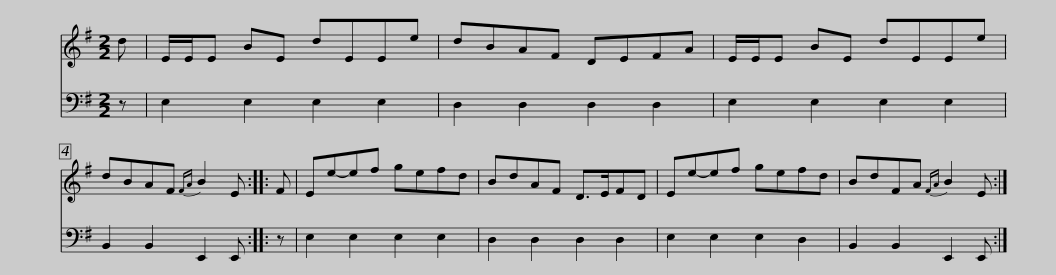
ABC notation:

X:1
%%score 1 2
L:1/8
M:2/2
I:linebreak $
K:Emin
V:1 treble
V:2 bass
V:1
 d | E/E/E BE dEEe | dBAF DEFA | E/E/E BE dEEe | dBAF{FA} B2 E :: %5
 F |$ Ee-ef gefd | BdAF D>EFD | Ee-ef gefd | BdFA{FA} B2 E :| %10
V:2
 z | E,2 E,2 E,2 E,2 | D,2 D,2 D,2 D,2 | E,2 E,2 E,2 E,2 | B,,2 B,,2 E,,2 E,, :: %5
 z |$ E,2 E,2 E,2 E,2 | D,2 D,2 D,2 D,2 | E,2 E,2 E,2 D,2 | B,,2 B,,2 E,,2 E,, :| %10
